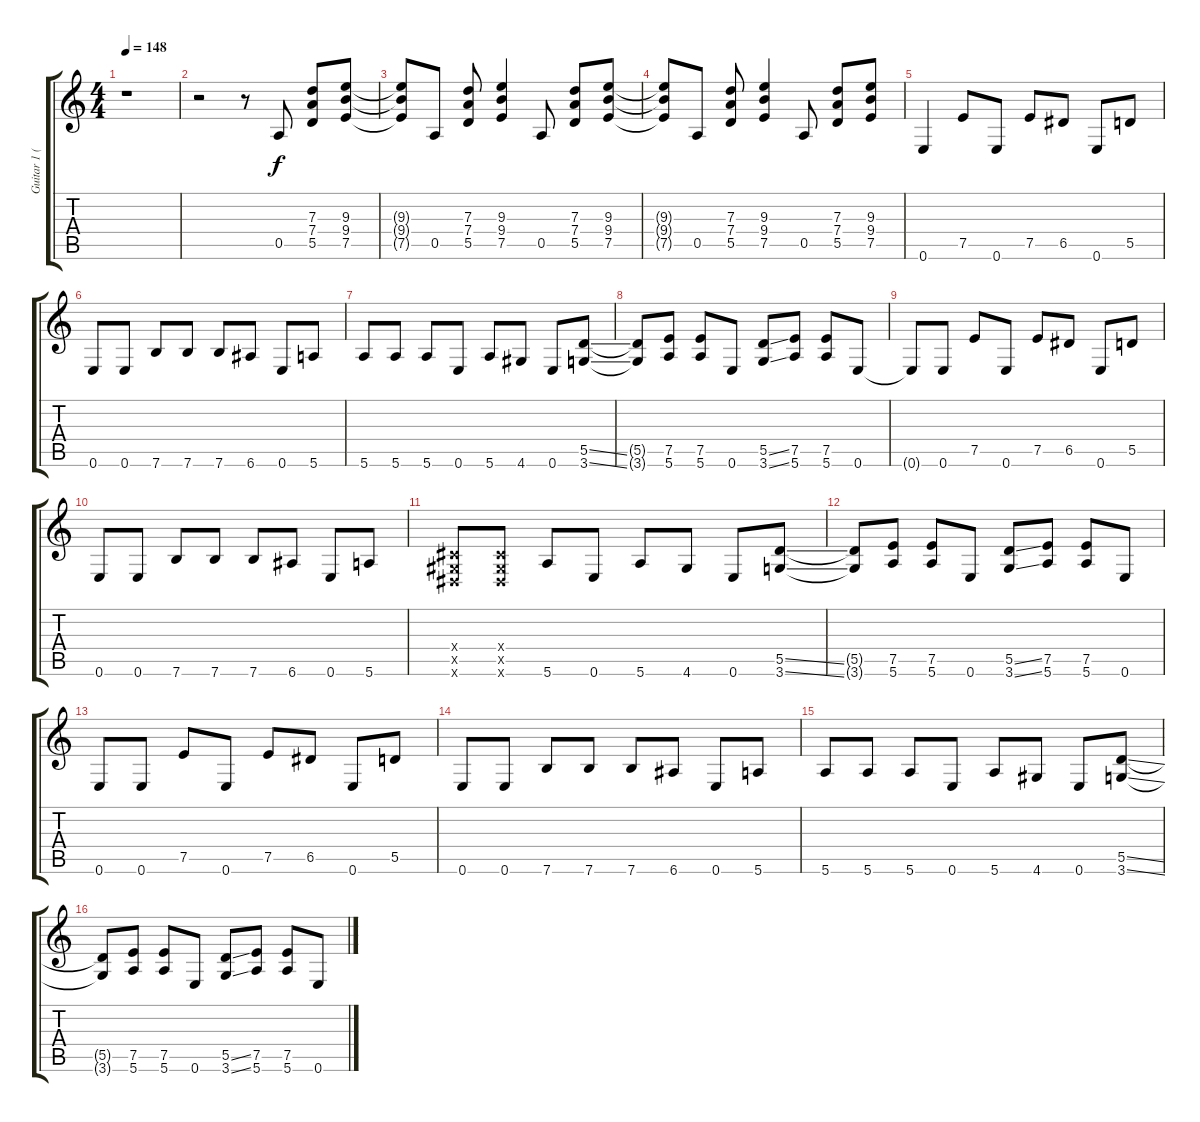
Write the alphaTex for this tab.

\track ("Guitar 1 (Dist.)" "Guitar 1 (") {instrument distortionguitar}
\staff {score tabs}
\tuning (E4 B3 G3 D3 A2 E2) {hide}
\ts (4 4)
\tempo 148
\clef g2
\ks c
r.1{dy f} |
r.2 r.8 0.5.8 (7.3 7.4 5.5).8 (9.3 9.4 7.5).8 |
(9.3{t} 9.4{t} 7.5{t}).8 0.5.8 (7.3 7.4 5.5).8 (9.3 9.4 7.5).4 0.5.8 (7.3 7.4 5.5).8 (9.3 9.4 7.5).8 |
(9.3{t} 9.4{t} 7.5{t}).8 0.5.8 (7.3 7.4 5.5).8 (9.3 9.4 7.5).4 0.5.8 (7.3 7.4 5.5).8 (9.3 9.4 7.5).8 |
0.6.4 7.5.8 0.6.8 7.5.8 6.5.8 0.6.8 5.5.8 |
0.6.8 0.6.8 7.6.8 7.6.8 7.6.8 6.6.8 0.6.8 5.6.8 |
5.6.8 5.6.8 5.6.8 0.6.8 5.6.8 4.6.8 0.6.8 (5.5{ss} 3.6{ss}).8 |
(5.5{t} 3.6{t}).8 (7.5 5.6).8 (7.5 5.6).8 0.6.8 (5.5{ss} 3.6{ss}).8 (7.5 5.6).8 (7.5 5.6).8 0.6.8 |
0.6{t}.8 0.6.8 7.5.8 0.6.8 7.5.8 6.5.8 0.6.8 5.5.8 |
0.6.8 0.6.8 7.6.8 7.6.8 7.6.8 6.6.8 0.6.8 5.6.8 |
(-1.4{x} -1.5{x} -1.6{x}).8 (-1.4{x} -1.5{x} -1.6{x}).8 5.6.8 0.6.8 5.6.8 4.6.8 0.6.8 (5.5{ss} 3.6{ss}).8 |
(5.5{t} 3.6{t}).8 (7.5 5.6).8 (7.5 5.6).8 0.6.8 (5.5{ss} 3.6{ss}).8 (7.5 5.6).8 (7.5 5.6).8 0.6.8 |
0.6.8 0.6.8 7.5.8 0.6.8 7.5.8 6.5.8 0.6.8 5.5.8 |
0.6.8 0.6.8 7.6.8 7.6.8 7.6.8 6.6.8 0.6.8 5.6.8 |
5.6.8 5.6.8 5.6.8 0.6.8 5.6.8 4.6.8 0.6.8 (5.5{ss} 3.6{ss}).8 |
(5.5{t} 3.6{t}).8 (7.5 5.6).8 (7.5 5.6).8 0.6.8 (5.5{ss} 3.6{ss}).8 (7.5 5.6).8 (7.5 5.6).8 0.6.8
